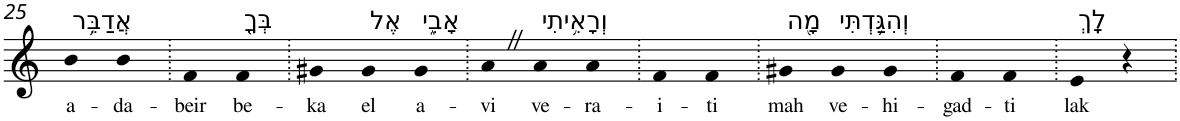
**kern	**text
*part1	*part1
*staff1	*staff1
*I"Piano	*
*I'Pno	*
!!LO:PB:g=z
*clefG2	*
*k[]	*
=25	=25
!LO:TX:a:t=אֲדַבֵּ֥ר	!
!	!LO:LY:b
4b	a-
!	!LO:LY:b
4b	-da-
=26.	=26.
!	!LO:LY:b
4f	-beir
!LO:TX:a:t=בְּךָ֖	!
!	!LO:LY:b
4f	be-
=27.	=27.
!	!LO:LY:b
4g#X	-ka
!LO:TX:a:t=אֶל	!
!	!LO:LY:b
4g#	el
!LO:TX:a:t=אָבִ֑י	!
!	!LO:LY:b
4g#	a-
=28.	=28.
!	!LO:LY:b
4aZ	-vi
!LO:TX:a:t=וְרָאִ֥יתִי	!
!	!LO:LY:b
4a	ve-
!	!LO:LY:b
4a	-ra-
=29.	=29.
!	!LO:LY:b
4f	-i-
!	!LO:LY:b
4f	-ti
=30.	=30.
!LO:TX:a:t=מָ֖ה	!
!	!LO:LY:b
4g#X	mah
!LO:TX:a:t=וְהִגַּ֥דְתִּי	!
!	!LO:LY:b
4g#	ve-
!	!LO:LY:b
4g#	-hi-
=31.	=31.
!	!LO:LY:b
4f	-gad-
!	!LO:LY:b
4f	-ti
=32.	=32.
!LO:TX:a:t=לָֽךְ	!
!	!LO:LY:b
4e	lak
4r	.
=.	=.
*-	*-
